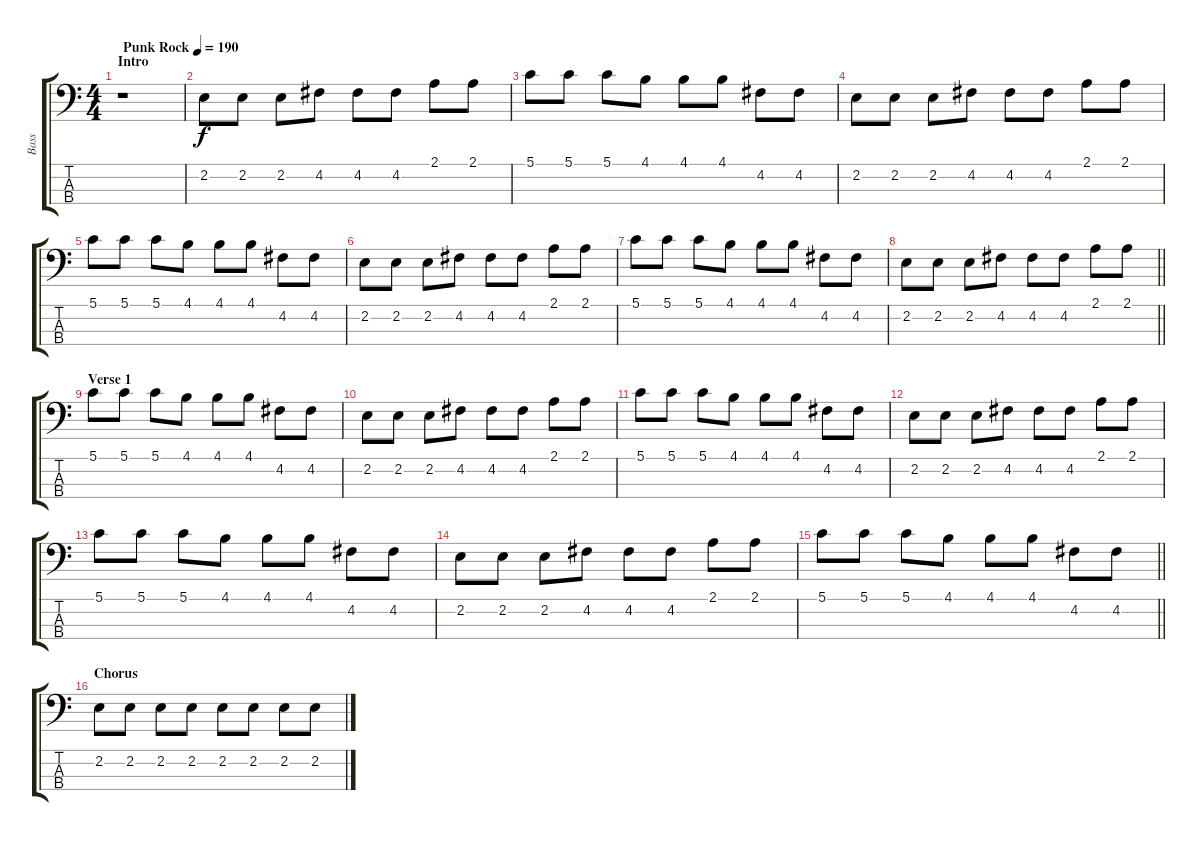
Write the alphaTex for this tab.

\track ("Bass" "Bass") {instrument electricbassfinger}
\staff {score tabs}
\tuning (G2 D2 A1 E1) {hide}
\ts (4 4)
\section ("" "Intro")
\tempo (190 "Punk Rock")
\clef f4
\ks c
r.1{dy f instrument electricbassfinger} |
2.2.8 2.2.8 2.2.8 4.2.8 4.2.8 4.2.8 2.1.8 2.1.8 |
5.1.8 5.1.8 5.1.8 4.1.8 4.1.8 4.1.8 4.2.8 4.2.8 |
2.2.8 2.2.8 2.2.8 4.2.8 4.2.8 4.2.8 2.1.8 2.1.8 |
5.1.8 5.1.8 5.1.8 4.1.8 4.1.8 4.1.8 4.2.8 4.2.8 |
2.2.8 2.2.8 2.2.8 4.2.8 4.2.8 4.2.8 2.1.8 2.1.8 |
5.1.8 5.1.8 5.1.8 4.1.8 4.1.8 4.1.8 4.2.8 4.2.8 |
\barLineRight lightlight
2.2.8 2.2.8 2.2.8 4.2.8 4.2.8 4.2.8 2.1.8 2.1.8 |
\section ("" "Verse 1")
5.1.8 5.1.8 5.1.8 4.1.8 4.1.8 4.1.8 4.2.8 4.2.8 |
2.2.8 2.2.8 2.2.8 4.2.8 4.2.8 4.2.8 2.1.8 2.1.8 |
5.1.8 5.1.8 5.1.8 4.1.8 4.1.8 4.1.8 4.2.8 4.2.8 |
2.2.8 2.2.8 2.2.8 4.2.8 4.2.8 4.2.8 2.1.8 2.1.8 |
5.1.8 5.1.8 5.1.8 4.1.8 4.1.8 4.1.8 4.2.8 4.2.8 |
2.2.8 2.2.8 2.2.8 4.2.8 4.2.8 4.2.8 2.1.8 2.1.8 |
\barLineRight lightlight
5.1.8 5.1.8 5.1.8 4.1.8 4.1.8 4.1.8 4.2.8 4.2.8 |
\section ("" "Chorus")
2.2.8 2.2.8 2.2.8 2.2.8 2.2.8 2.2.8 2.2.8 2.2.8
